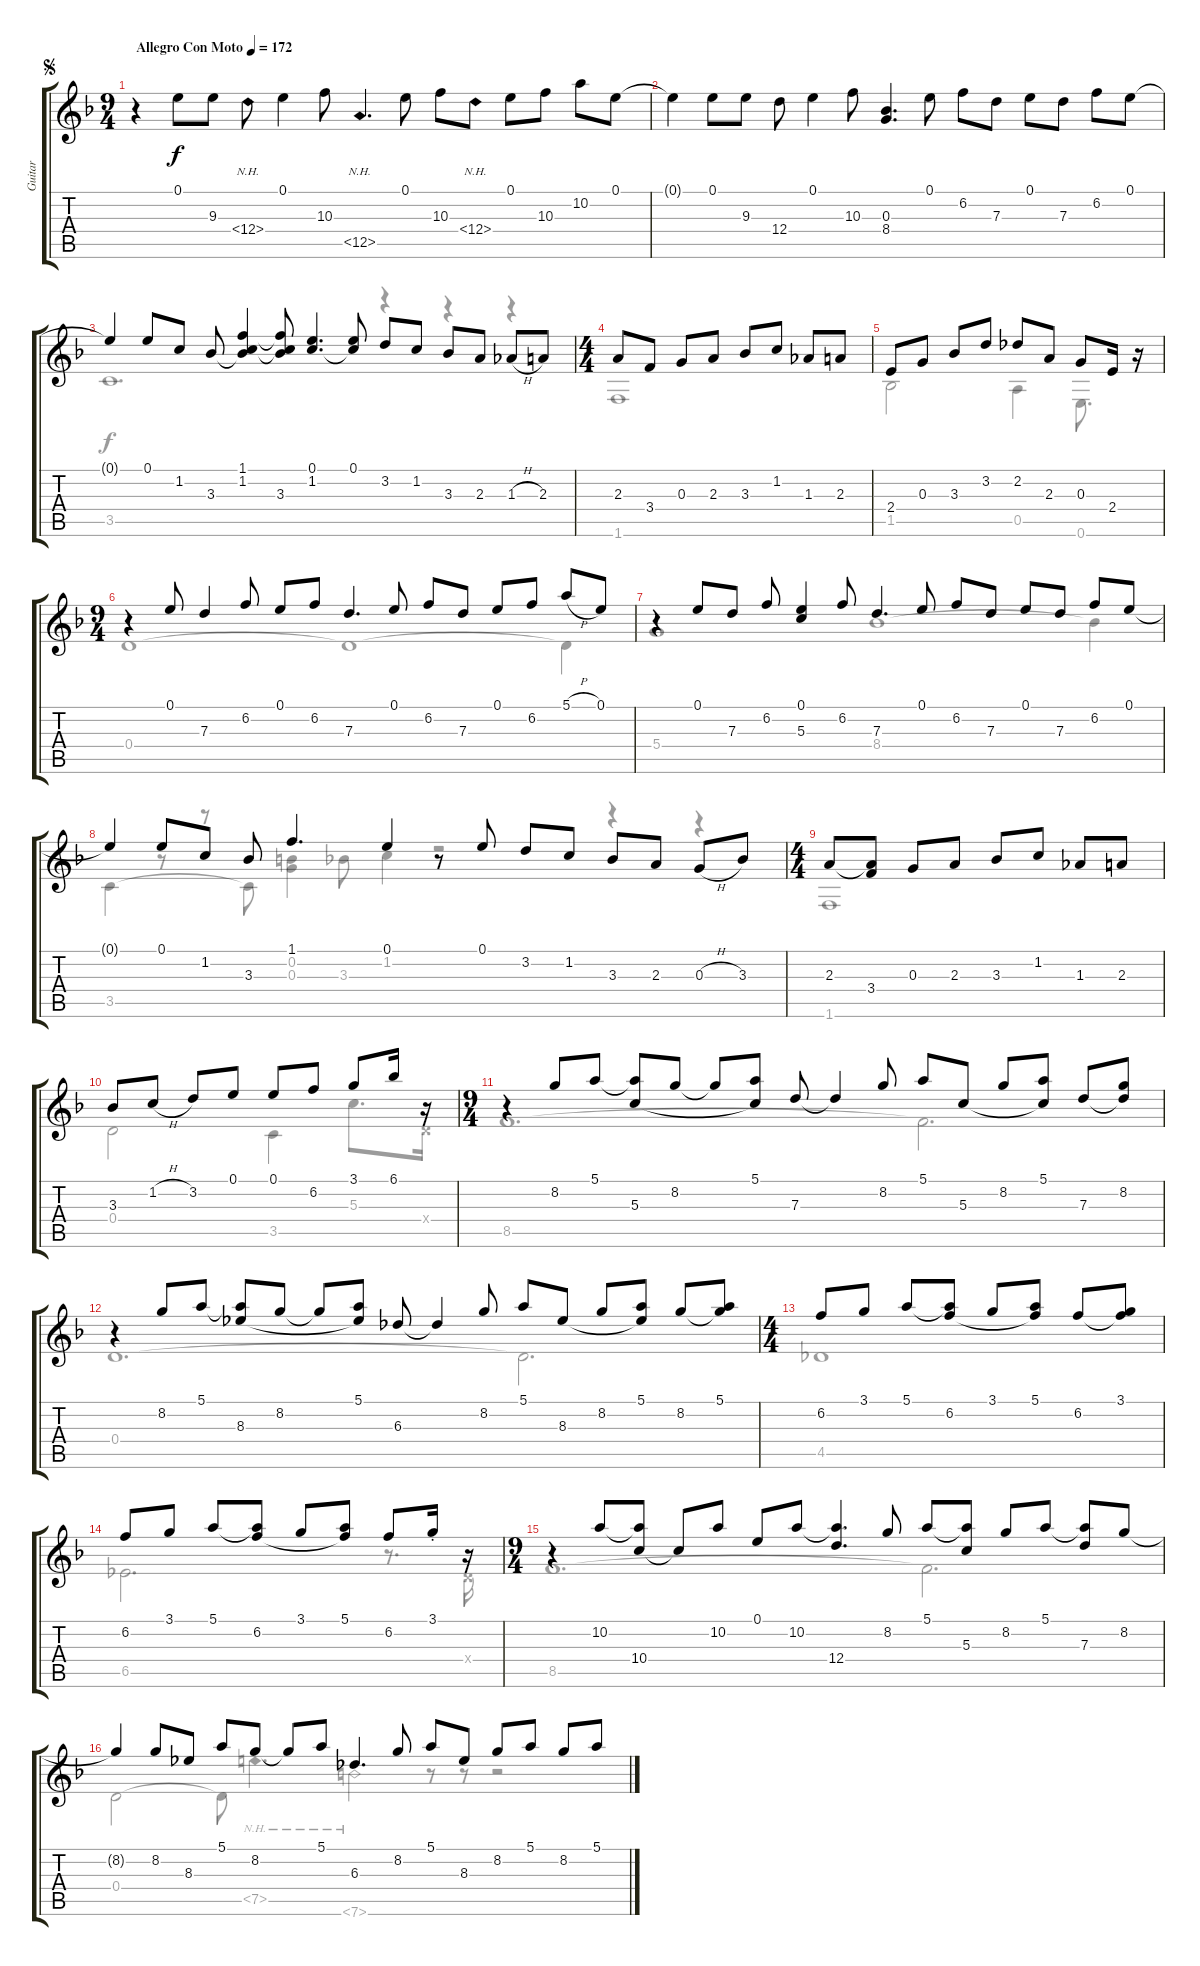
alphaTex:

\track ("Guitar" "Guitar") {instrument acousticguitarnylon}
\staff {score tabs}
\tuning (E4 B3 G3 D3 A2 E2) {hide}
\voice
\ts (9 4)
\jump segno
\tempo (172 "Allegro Con Moto")
\clef g2
\ks dminor
r.4{dy f instrument acousticguitarnylon} 0.1.8 9.3.8 12.4{nh}.8 0.1.4 10.3.8 12.5{nh}.4{d} 0.1.8 10.3.8 12.4{nh}.8 0.1.8 10.3.8 10.2.8 0.1.8 |
0.1{t}.4 0.1.8 9.3.8 12.4.8 0.1.4 10.3.8 (0.3 8.4).4{d} 0.1.8 6.2.8 7.3.8 0.1.8 7.3.8 6.2.8 0.1.8 |
0.1{t}.4 0.1.8 1.2.8 3.3.8 (1.1 1.2 3.3{t}).4 (1.1{t} 1.2{t} 3.3).8 (0.1 1.2).4{d} (0.1 1.2{t}).8 3.2.8 1.2.8 3.3.8 2.3.8 1.3{h}.8 2.3.8 |
\ts (4 4)
2.3.8 3.4.8 0.3.8 2.3.8 3.3.8 1.2.8 1.3.8 2.3.8 |
2.4.8 0.3.8 3.3.8 3.2.8 2.2.8 2.3.8 0.3.8 2.4.16 r.16 |
\ts (9 4)
r.4 0.1.8 7.3.4 6.2.8 0.1.8 6.2.8 7.3.4{d} 0.1.8 6.2.8 7.3.8 0.1.8 6.2.8 5.1{h}.8 0.1.8 |
r.4 0.1.8 7.3.8 6.2.8 (0.1 5.3).4 6.2.8 7.3.4{d} 0.1.8 6.2.8 7.3.8 0.1.8 7.3.8 6.2.8 0.1.8 |
0.1{t}.4 0.1.8 1.2.8 3.3.8 1.1.4{d} 0.1.4 r.8 0.1.8 3.2.8 1.2.8 3.3.8 2.3.8 0.3{h}.8 3.3.8 |
\ts (4 4)
2.3.8 (2.3{t} 3.4).8 0.3.8 2.3.8 3.3.8 1.2.8 1.3.8 2.3.8 |
3.3.8 1.2{h}.8 3.2.8 0.1.8 0.1.8 6.2.8 3.1.8 6.1.16 r.16 |
\ts (9 4)
r.4 8.2.8 5.1.8 (5.1{t} 5.3).8 8.2.8 8.2{t}.8 (5.1 5.3{t}).8 7.3.8 7.3{t}.4 8.2.8 5.1.8 5.3.8 8.2.8 (5.1 5.3{t}).8 7.3.8 (8.2 7.3{t}).8 |
r.4 8.2.8 5.1.8 (5.1{t} 8.3).8 8.2.8 8.2{t}.8 (5.1 8.3{t}).8 6.3.8 6.3{t}.4 8.2.8 5.1.8 8.3.8 8.2.8 (5.1 8.3{t}).8 8.2.8 (5.1 8.2{t}).8 |
\ts (4 4)
6.2.8 3.1.8 5.1.8 (5.1{t} 6.2).8 3.1.8 (5.1 6.2{t}).8 6.2.8 (3.1 6.2{t}).8 |
6.2.8 3.1.8 5.1.8 (5.1{t} 6.2).8 3.1.8 (5.1 6.2{t}).8 6.2.8 3.1{st}.16 r.16 |
\ts (9 4)
r.4 10.2.8 (10.2{t} 10.4).8 10.4{t}.8 10.2.8 0.1.8 10.2.8 (10.2{t} 12.4).4{d} 8.2.8 5.1.8 (5.1{t} 5.3).8 8.2.8 5.1.8 (5.1{t} 7.3).8 8.2.8 |
8.2{t}.4 8.2.8 8.3.8 5.1.8 8.2.8 8.2{t}.8 5.1.8 6.3.4{d} 8.2.8 5.1.8 8.3.8 8.2.8 5.1.8 8.2.8 5.1.8
\voice
\clef g2
\ottava regular
\simile none
\ks dminor
|
|
3.5.1{d} r.4 r.4 r.4 |
1.6.1 |
1.5.2 0.5.4 0.6.8{d} r.16 |
0.4.1 0.4{t}.1 0.4{t}.4 |
5.4.1 8.4.1 8.4{t}.4 |
3.5.4 r.8 r.8 3.5{t}.8 (0.2 0.3).4 3.3.8 1.2.4 r.2 r.4 r.4 |
1.6.1 |
0.4.2 3.5.4 5.3.8{d} 0.4{x}.16 |
8.5.1{d} 8.5{t}.2{d} |
0.4.1{d} 0.4{t}.2{d} |
4.5.1 |
6.5.2{d} r.8{d} 0.4{x}.16 |
8.5.1{d} 8.5{t}.2{d} |
0.4.2 0.4{t}.8 7.5{nh}.4{d} 7.6{nh}.2 r.8 r.8 r.2
